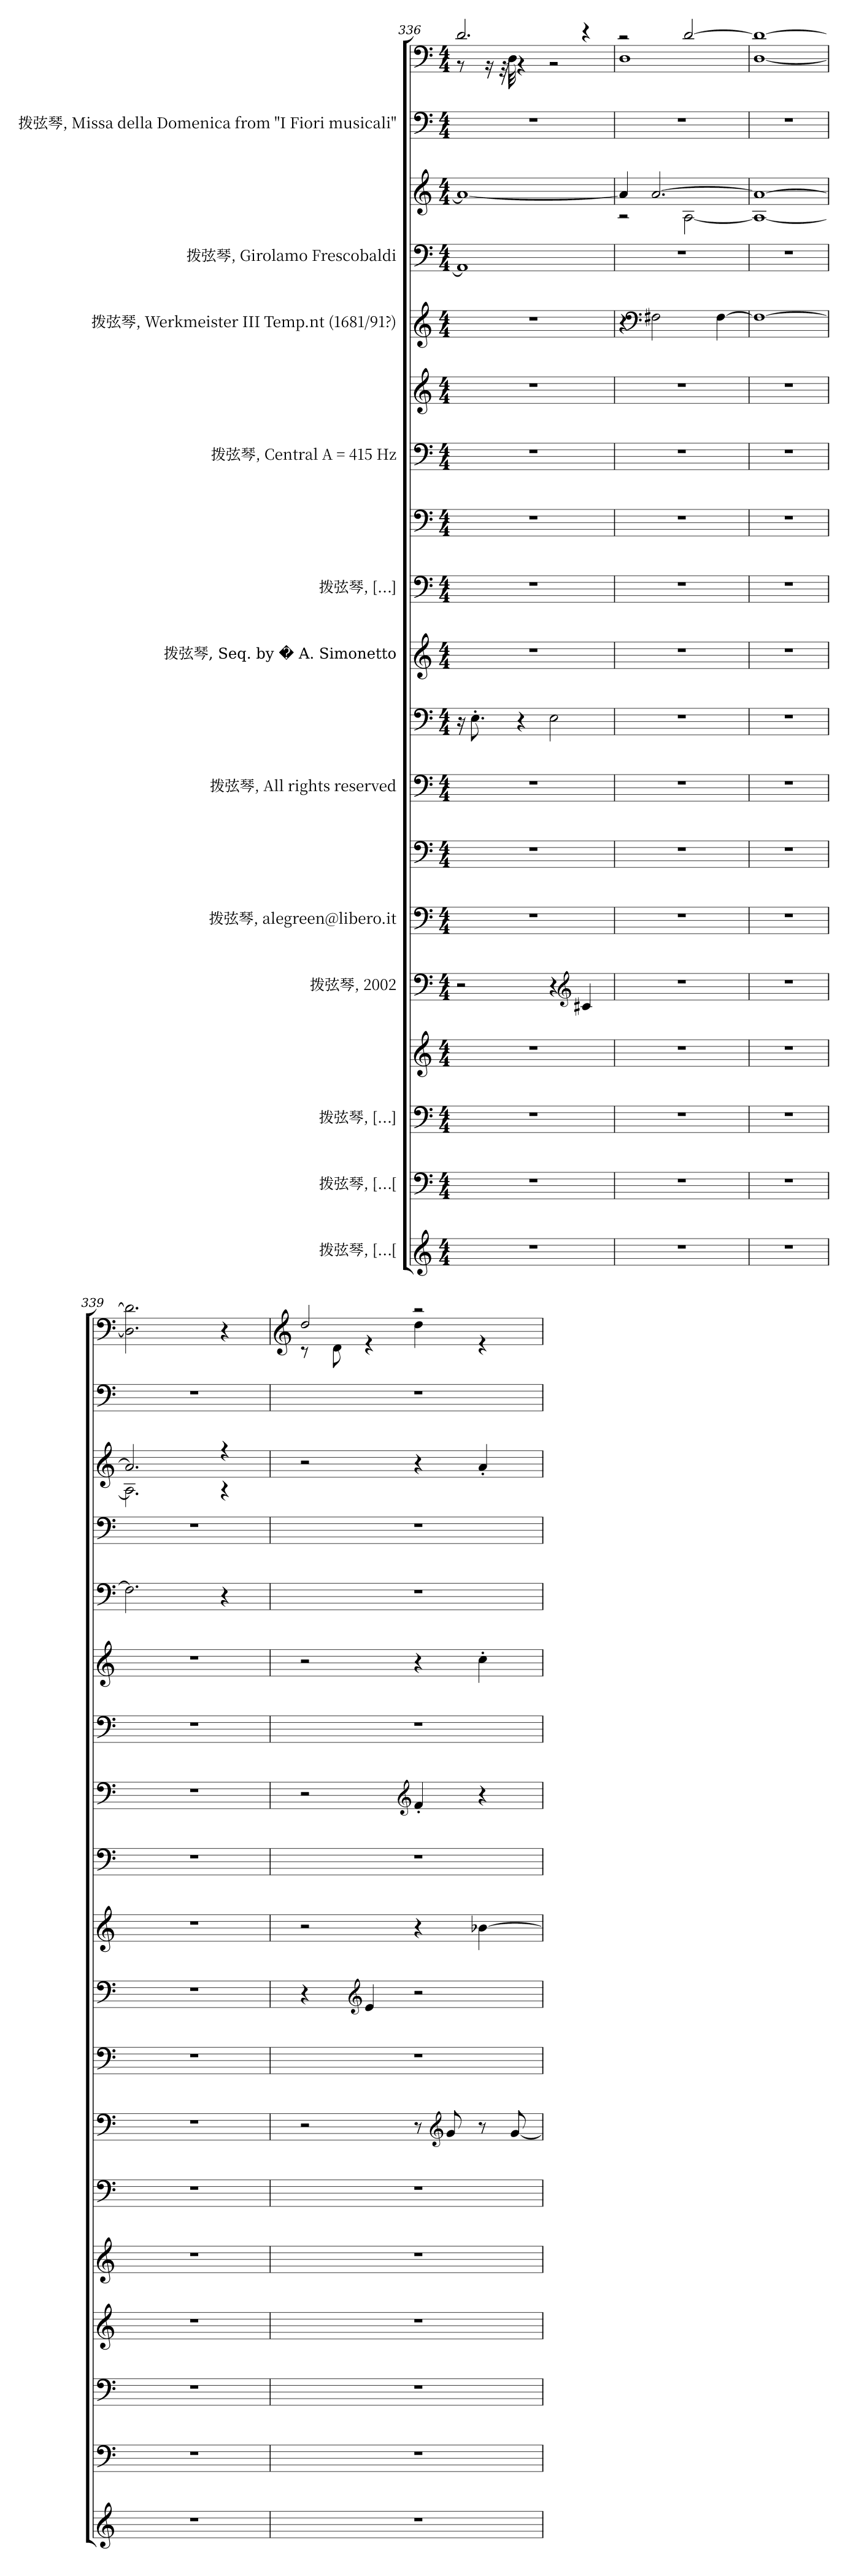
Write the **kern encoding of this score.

**kern	**kern	**kern	**kern	**kern	**kern	**kern	**kern	**kern	**kern	**kern	**kern	**kern	**kern	**kern	**kern	**kern	**kern	**kern
*part12	*part11	*part10	*part10	*part9	*part8	*part8	*part7	*part7	*part6	*part5	*part5	*part4	*part4	*part3	*part2	*part2	*part1	*part1
*staff19	*staff18	*staff17	*staff16	*staff15	*staff14	*staff13	*staff12	*staff11	*staff10	*staff9	*staff8	*staff7	*staff6	*staff5	*staff4	*staff3	*staff2	*staff1
*I"拨弦琴, [...[	*I"拨弦琴, [...[	*I"拨弦琴, [...]	*	*I"拨弦琴, 2002	*I"拨弦琴, alegreen@libero.it	*	*I"拨弦琴, All rights reserved	*	*I"拨弦琴, Seq. by � A. Simonetto	*I"拨弦琴, [...]	*	*I"拨弦琴, Central A = 415 Hz	*	*I"拨弦琴, Werkmeister III Temp.nt (1681/91?)	*I"拨弦琴, Girolamo Frescobaldi	*	*I"拨弦琴, Missa della Domenica from &quot;I Fiori musicali&quot;	*
*clefG2	*clefF4	*clefF4	*clefG2	*clefF4	*clefF4	*clefF4	*clefF4	*clefF4	*clefG2	*clefF4	*clefF4	*clefF4	*clefG2	*clefG2	*clefF4	*clefG2	*clefF4	*clefF4
*k[]	*k[]	*k[]	*k[]	*k[]	*k[]	*k[]	*k[]	*k[]	*k[]	*k[]	*k[]	*k[]	*k[]	*k[]	*k[]	*k[]	*k[]	*k[]
*M4/4	*M4/4	*M4/4	*M4/4	*M4/4	*M4/4	*M4/4	*M4/4	*M4/4	*M4/4	*M4/4	*M4/4	*M4/4	*M4/4	*M4/4	*M4/4	*M4/4	*M4/4	*M4/4
=336	=336	=336	=336	=336	=336	=336	=336	=336	=336	=336	=336	=336	=336	=336	=336	=336	=336	=336
*	*	*	*	*	*	*	*	*	*	*	*	*	*	*	*	*	*	*^
1r	1r	1r	1r	2r	1r	1r	1r	16r	1r	1r	1r	1r	1r	1r	1AA]	1a_	1r	2.d/	8r
.	.	.	.	.	.	.	.	8.E'\	.	.	.	.	.	.	.	.	.	.	.
.	.	.	.	.	.	.	.	.	.	.	.	.	.	.	.	.	.	.	16r
.	.	.	.	.	.	.	.	.	.	.	.	.	.	.	.	.	.	.	32r
.	.	.	.	.	.	.	.	.	.	.	.	.	.	.	.	.	.	.	32D\
.	.	.	.	.	.	.	.	4r	.	.	.	.	.	.	.	.	.	.	4r
.	.	.	.	4r	.	.	.	2E\	.	.	.	.	.	.	.	.	.	.	2r
*	*	*	*	*clefG2	*	*	*	*	*	*	*	*	*	*	*	*	*	*	*
.	.	.	.	4c#X/	.	.	.	.	.	.	.	.	.	.	.	.	.	4r	.
!!LO:PB:g=z	!!
=337	=337	=337	=337	=337	=337	=337	=337	=337	=337	=337	=337	=337	=337	=337	=337	=337	=337	=337	=337
*	*	*	*	*	*	*	*	*	*	*	*	*	*	*	*	*^	*	*	*
1r	1r	1r	1r	1r	1r	1r	1r	1r	1r	1r	1r	1r	1r	4r	1r	4a/]	2r	1r	2r	1D
*	*	*	*	*	*	*	*	*	*	*	*	*	*	*clefF4	*	*	*	*	*	*
.	.	.	.	.	.	.	.	.	.	.	.	.	.	2F#X\	.	[2.a/	.	.	.	.
.	.	.	.	.	.	.	.	.	.	.	.	.	.	.	.	.	[2A\	.	[2d/	.
.	.	.	.	.	.	.	.	.	.	.	.	.	.	[4F#\	.	.	.	.	.	.
*	*	*	*	*	*	*	*	*	*	*	*	*	*	*	*	*	*	*	*v	*v
=338	=338	=338	=338	=338	=338	=338	=338	=338	=338	=338	=338	=338	=338	=338	=338	=338	=338	=338	=338
1r	1r	1r	1r	1r	1r	1r	1r	1r	1r	1r	1r	1r	1r	1F#_	1r	1a_	1A_	1r	[1D 1d_
=339	=339	=339	=339	=339	=339	=339	=339	=339	=339	=339	=339	=339	=339	=339	=339	=339	=339	=339	=339
1r	1r	1r	1r	1r	1r	1r	1r	1r	1r	1r	1r	1r	1r	2.F#\]	1r	2.a/]	2.A\]	1r	2.D\] 2.d\]
.	.	.	.	.	.	.	.	.	.	.	.	.	.	4r	.	4r	4r	.	4r
*	*	*	*	*	*	*	*	*	*	*	*	*	*	*	*	*v	*v	*	*
=340	=340	=340	=340	=340	=340	=340	=340	=340	=340	=340	=340	=340	=340	=340	=340	=340	=340	=340
*	*	*	*	*	*	*	*	*	*	*	*	*	*	*	*	*	*	*clefG2
*	*	*	*	*	*	*	*	*	*	*	*	*	*	*	*	*	*	*^
1r	1r	1r	1r	1r	1r	2r	1r	4r	2r	1r	2r	1r	2r	1r	1r	2r	1r	2dd/	8r
.	.	.	.	.	.	.	.	.	.	.	.	.	.	.	.	.	.	.	8d\
*	*	*	*	*	*	*	*	*clefG2	*	*	*	*	*	*	*	*	*	*	*
.	.	.	.	.	.	.	.	4e/	.	.	.	.	.	.	.	.	.	.	4r
*	*	*	*	*	*	*	*	*	*	*	*clefG2	*	*	*	*	*	*	*	*
.	.	.	.	.	.	8r	.	2r	4r	.	4f'/	.	4r	.	.	4r	.	2r	4dd\
*	*	*	*	*	*	*clefG2	*	*	*	*	*	*	*	*	*	*	*	*	*
.	.	.	.	.	.	8g/	.	.	.	.	.	.	.	.	.	.	.	.	.
.	.	.	.	.	.	8r	.	.	[4b-X\	.	4r	.	4cc'\	.	.	4a'/	.	.	4r
.	.	.	.	.	.	[8g/	.	.	.	.	.	.	.	.	.	.	.	.	.
*	*	*	*	*	*	*	*	*	*	*	*	*	*	*	*	*	*	*v	*v
=	=	=	=	=	=	=	=	=	=	=	=	=	=	=	=	=	=	=
*-	*-	*-	*-	*-	*-	*-	*-	*-	*-	*-	*-	*-	*-	*-	*-	*-	*-	*-
